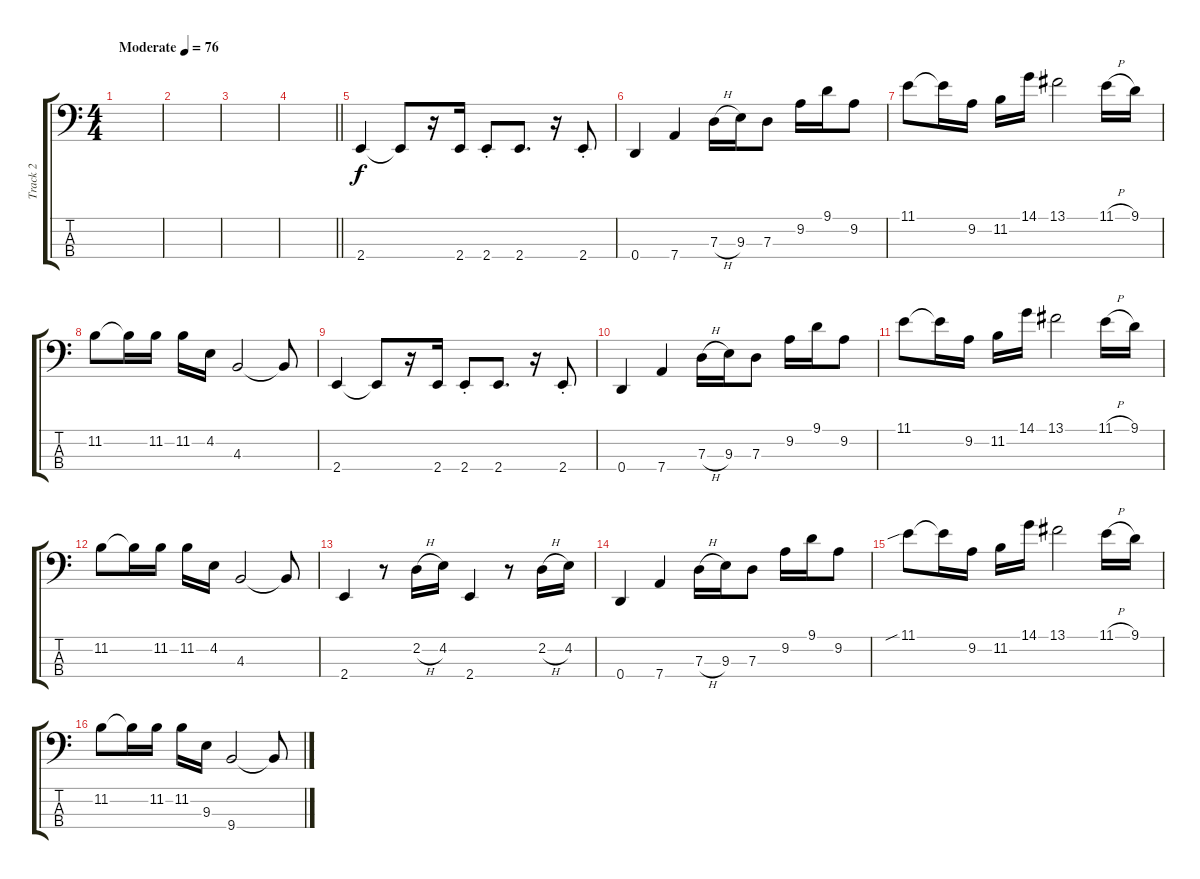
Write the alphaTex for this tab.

\track ("Track 2" "Track 2") {instrument electricbasspick}
\staff {score tabs}
\tuning (F2 C2 G1 D1) {hide}
\ts (4 4)
\tempo (76 "Moderate")
\clef f4
\ks c
|
|
|
\barLineRight lightlight
|
2.4.4 2.4{t}.8 r.16 2.4.16 2.4{st}.8 2.4.8{d} r.16 2.4{st}.8 |
0.4.4 7.4.4 7.3{h}.16 9.3.16 7.3.8 9.2.16 9.1.16 9.2.8 |
11.1.8 11.1{t}.16 9.2.16 11.2.16 14.1.16 13.1.2 11.1{h}.16 9.1.16 |
11.2.8 11.2{t}.16 11.2.16 11.2.16 4.2.16 4.3.2 4.3{t}.8 |
2.4.4 2.4{t}.8 r.16 2.4.16 2.4{st}.8 2.4.8{d} r.16 2.4{st}.8 |
0.4.4 7.4.4 7.3{h}.16 9.3.16 7.3.8 9.2.16 9.1.16 9.2.8 |
11.1.8 11.1{t}.16 9.2.16 11.2.16 14.1.16 13.1.2 11.1{h}.16 9.1.16 |
11.2.8 11.2{t}.16 11.2.16 11.2.16 4.2.16 4.3.2 4.3{t}.8 |
2.4.4 r.8 2.2{h}.16 4.2.16 2.4.4 r.8 2.2{h}.16 4.2.16 |
0.4.4 7.4.4 7.3{h}.16 9.3.16 7.3.8 9.2.16 9.1.16 9.2.8 |
11.1{sib}.8 11.1{t}.16 9.2.16 11.2.16 14.1.16 13.1.2 11.1{h}.16 9.1.16 |
11.2.8 11.2{t}.16 11.2.16 11.2.16 9.3.16 9.4.2 9.4{t}.8
